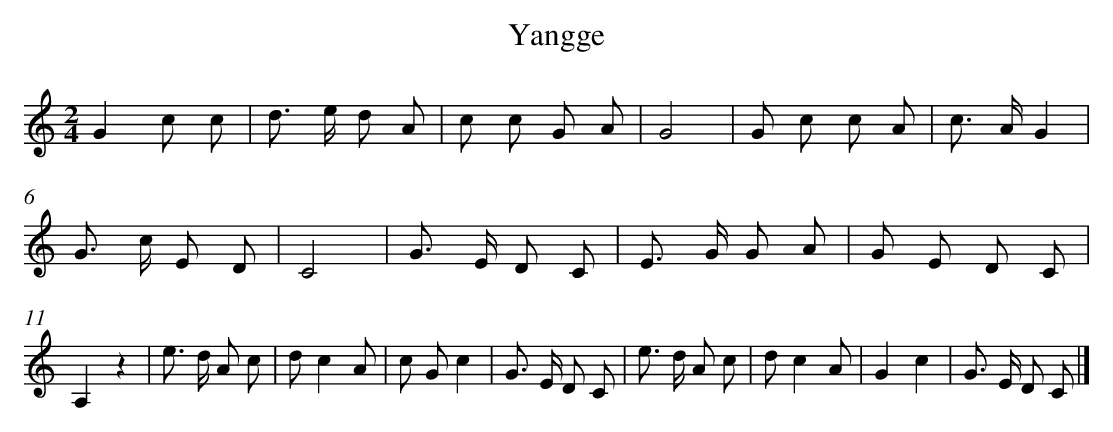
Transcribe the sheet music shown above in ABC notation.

X:1
T: Yangge
L: 1/8
M: 2/4
K: C
G2c c [I:setbarnb 1]|
d> e d A |
c c G A |
G4 |
G c c A |
c> AG2 |
G> c E D |
C4 |
G> E D C |
E> G G A |
G E D C |
A,2z2 |
e> d A c |
dc2A |
c Gc2 |
G> E D C |
e> d A c |
dc2A |
G2c2 |
G> E D C |]
